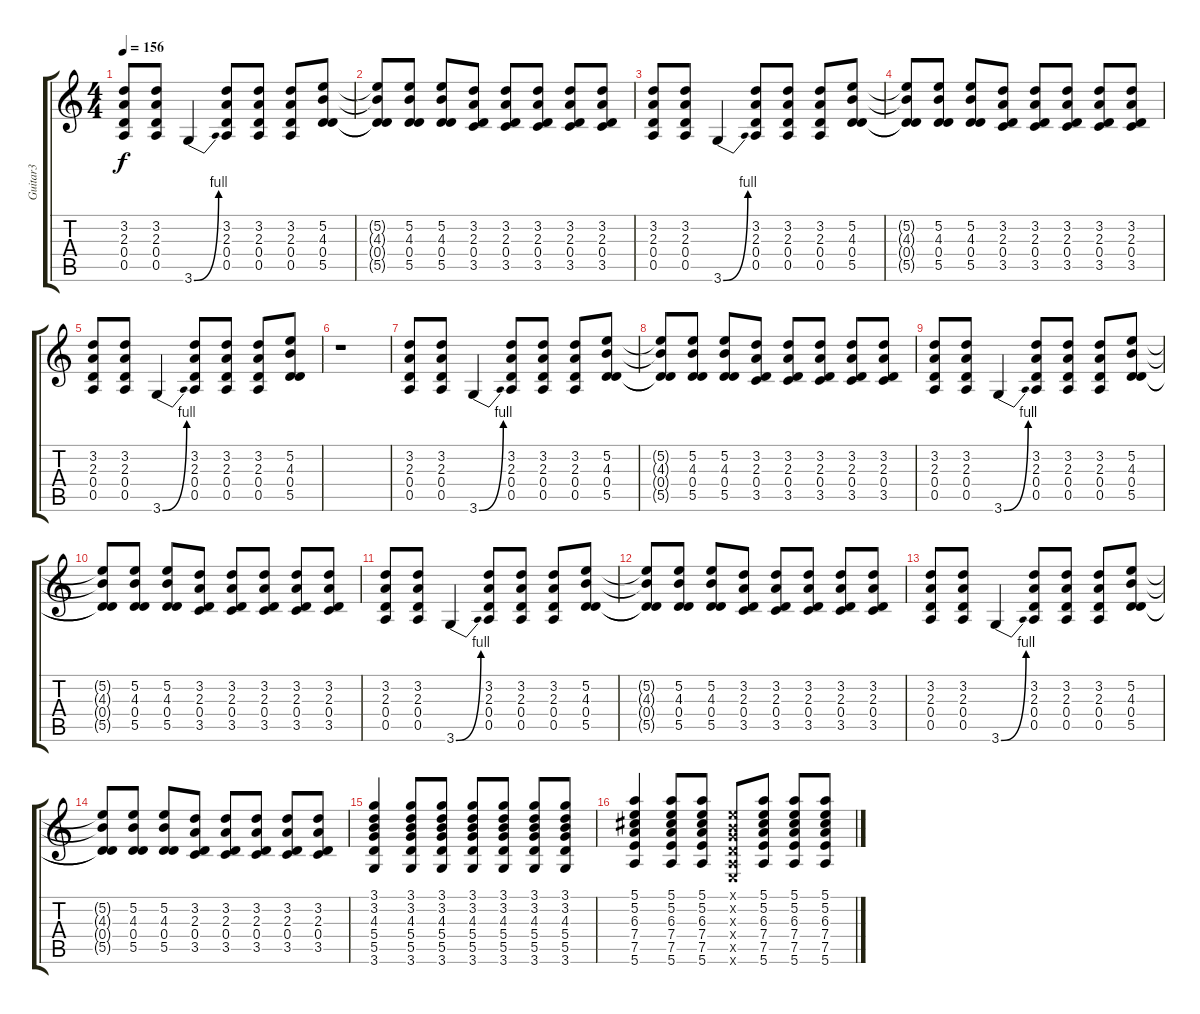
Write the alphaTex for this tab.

\track ("Guitar3" "Guitar3") {instrument distortionguitar}
\staff {score tabs}
\tuning (E4 B3 G3 D3 A2 E2) {hide}
\ts (4 4)
\tempo 156
\clef g2
\ks c
(3.2 2.3 0.4 0.5).8{dy f} (3.2 2.3 0.4 0.5).8 3.6{be (bend 0 0 60 4)}.4 (3.2 2.3 0.4 0.5).8 (3.2 2.3 0.4 0.5).8 (3.2 2.3 0.4 0.5).8 (5.2 4.3 0.4 5.5).8 |
(5.2{t} 4.3{t} 0.4{t} 5.5{t}).8 (5.2 4.3 0.4 5.5).8 (5.2 4.3 0.4 5.5).8 (3.2 2.3 0.4 3.5).8 (3.2 2.3 0.4 3.5).8 (3.2 2.3 0.4 3.5).8 (3.2 2.3 0.4 3.5).8 (3.2 2.3 0.4 3.5).8 |
(3.2 2.3 0.4 0.5).8 (3.2 2.3 0.4 0.5).8 3.6{be (bend 0 0 60 4)}.4 (3.2 2.3 0.4 0.5).8 (3.2 2.3 0.4 0.5).8 (3.2 2.3 0.4 0.5).8 (5.2 4.3 0.4 5.5).8 |
(5.2{t} 4.3{t} 0.4{t} 5.5{t}).8 (5.2 4.3 0.4 5.5).8 (5.2 4.3 0.4 5.5).8 (3.2 2.3 0.4 3.5).8 (3.2 2.3 0.4 3.5).8 (3.2 2.3 0.4 3.5).8 (3.2 2.3 0.4 3.5).8 (3.2 2.3 0.4 3.5).8 |
(3.2 2.3 0.4 0.5).8 (3.2 2.3 0.4 0.5).8 3.6{be (bend 0 0 60 4)}.4 (3.2 2.3 0.4 0.5).8 (3.2 2.3 0.4 0.5).8 (3.2 2.3 0.4 0.5).8 (5.2 4.3 0.4 5.5).8 |
r.1 |
(3.2 2.3 0.4 0.5).8 (3.2 2.3 0.4 0.5).8 3.6{be (bend 0 0 60 4)}.4 (3.2 2.3 0.4 0.5).8 (3.2 2.3 0.4 0.5).8 (3.2 2.3 0.4 0.5).8 (5.2 4.3 0.4 5.5).8 |
(5.2{t} 4.3{t} 0.4{t} 5.5{t}).8 (5.2 4.3 0.4 5.5).8 (5.2 4.3 0.4 5.5).8 (3.2 2.3 0.4 3.5).8 (3.2 2.3 0.4 3.5).8 (3.2 2.3 0.4 3.5).8 (3.2 2.3 0.4 3.5).8 (3.2 2.3 0.4 3.5).8 |
(3.2 2.3 0.4 0.5).8 (3.2 2.3 0.4 0.5).8 3.6{be (bend 0 0 60 4)}.4 (3.2 2.3 0.4 0.5).8 (3.2 2.3 0.4 0.5).8 (3.2 2.3 0.4 0.5).8 (5.2 4.3 0.4 5.5).8 |
(5.2{t} 4.3{t} 0.4{t} 5.5{t}).8 (5.2 4.3 0.4 5.5).8 (5.2 4.3 0.4 5.5).8 (3.2 2.3 0.4 3.5).8 (3.2 2.3 0.4 3.5).8 (3.2 2.3 0.4 3.5).8 (3.2 2.3 0.4 3.5).8 (3.2 2.3 0.4 3.5).8 |
(3.2 2.3 0.4 0.5).8 (3.2 2.3 0.4 0.5).8 3.6{be (bend 0 0 60 4)}.4 (3.2 2.3 0.4 0.5).8 (3.2 2.3 0.4 0.5).8 (3.2 2.3 0.4 0.5).8 (5.2 4.3 0.4 5.5).8 |
(5.2{t} 4.3{t} 0.4{t} 5.5{t}).8 (5.2 4.3 0.4 5.5).8 (5.2 4.3 0.4 5.5).8 (3.2 2.3 0.4 3.5).8 (3.2 2.3 0.4 3.5).8 (3.2 2.3 0.4 3.5).8 (3.2 2.3 0.4 3.5).8 (3.2 2.3 0.4 3.5).8 |
(3.2 2.3 0.4 0.5).8 (3.2 2.3 0.4 0.5).8 3.6{be (bend 0 0 60 4)}.4 (3.2 2.3 0.4 0.5).8 (3.2 2.3 0.4 0.5).8 (3.2 2.3 0.4 0.5).8 (5.2 4.3 0.4 5.5).8 |
(5.2{t} 4.3{t} 0.4{t} 5.5{t}).8 (5.2 4.3 0.4 5.5).8 (5.2 4.3 0.4 5.5).8 (3.2 2.3 0.4 3.5).8 (3.2 2.3 0.4 3.5).8 (3.2 2.3 0.4 3.5).8 (3.2 2.3 0.4 3.5).8 (3.2 2.3 0.4 3.5).8 |
(3.1 3.2 4.3 5.4 5.5 3.6).4 (3.1 3.2 4.3 5.4 5.5 3.6).8 (3.1 3.2 4.3 5.4 5.5 3.6).8 (3.1 3.2 4.3 5.4 5.5 3.6).8 (3.1 3.2 4.3 5.4 5.5 3.6).8 (3.1 3.2 4.3 5.4 5.5 3.6).8 (3.1 3.2 4.3 5.4 5.5 3.6).8 |
(5.1 5.2 6.3 7.4 7.5 5.6).4 (5.1 5.2 6.3 7.4 7.5 5.6).8 (5.1 5.2 6.3 7.4 7.5 5.6).8 (0.1{x} 0.2{x} 0.3{x} 0.4{x} 0.5{x} 0.6{x}).8 (5.1 5.2 6.3 7.4 7.5 5.6).8 (5.1 5.2 6.3 7.4 7.5 5.6).8 (5.1 5.2 6.3 7.4 7.5 5.6).8
